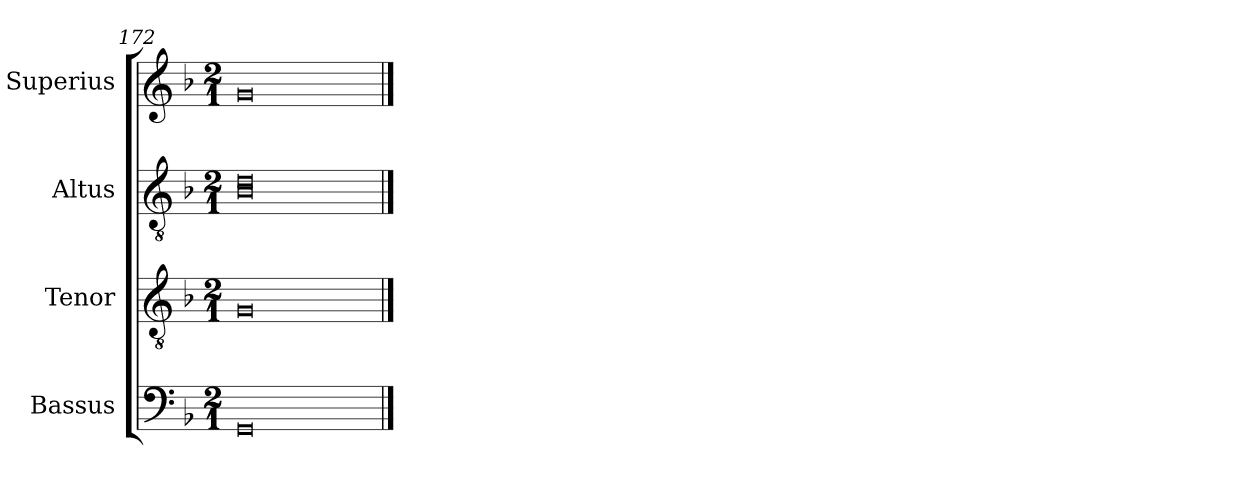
**kern	**kern	**kern	**kern
*part4	*part3	*part2	*part1
*staff4	*staff3	*staff2	*staff1
*I"Bassus	*I"Tenor	*I"Altus	*I"Superius
*I'B	*I'T	*I'A	*I'S
*clefF4	*clefGv2	*clefGv2	*clefG2
*k[b-]	*k[b-]	*k[b-]	*k[b-]
*M2/1	*M2/1	*M2/1	*M2/1
=172	=172	=172	=172
*	*	*^	*
0GG	0G	0B-\	0d/	0g
*	*	*v	*v	*
==	==	==	==
*-	*-	*-	*-
